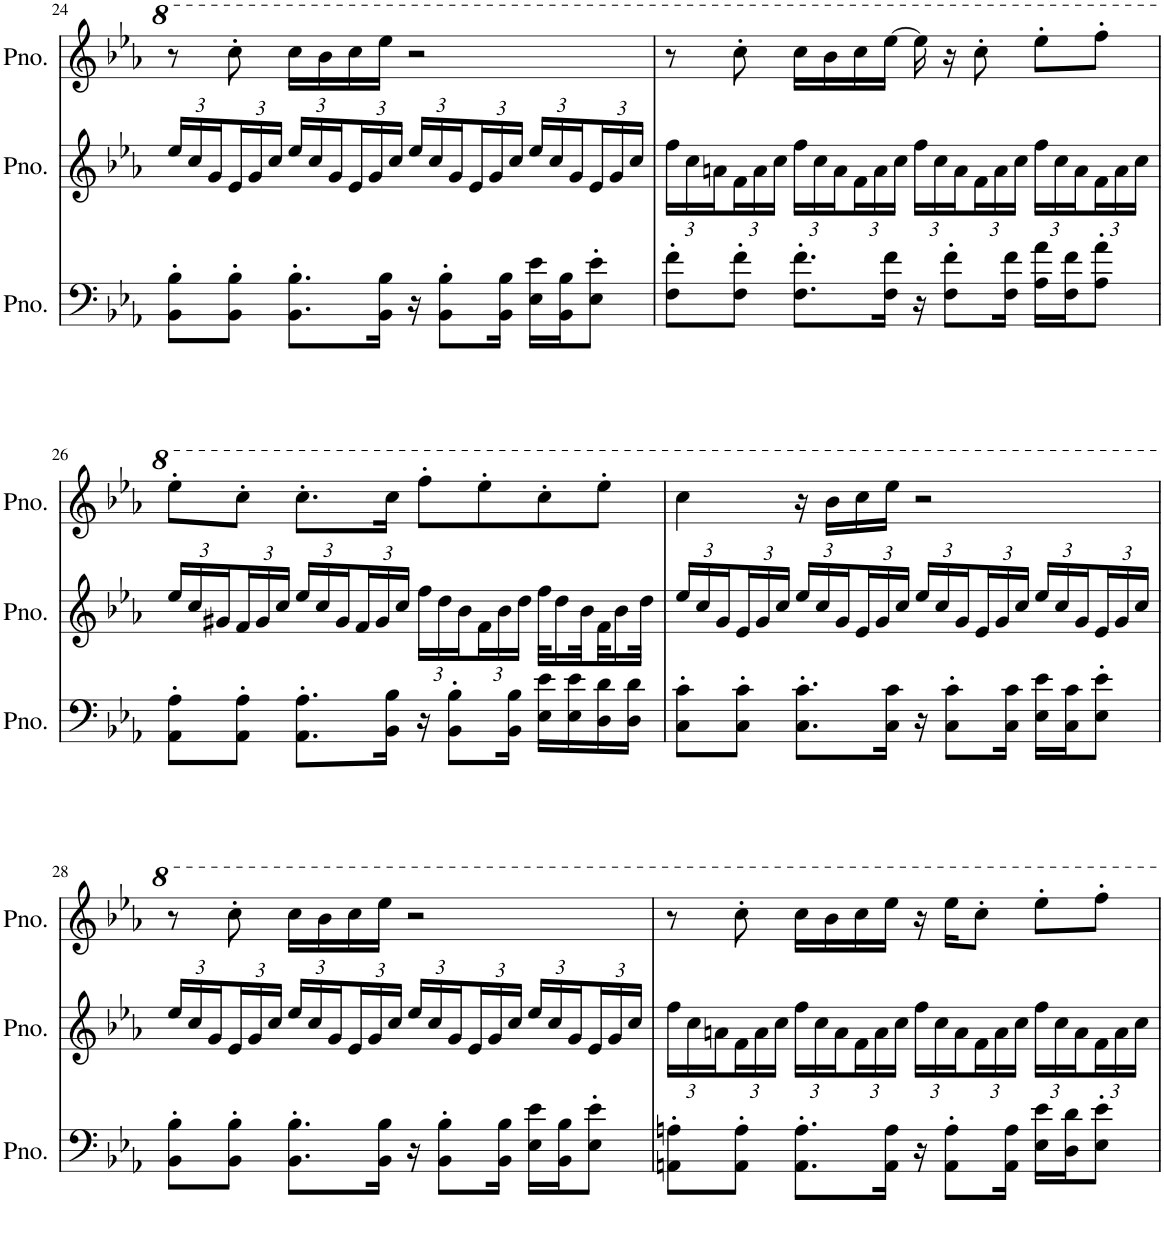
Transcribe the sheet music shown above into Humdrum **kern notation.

**kern	**kern	**kern
*part3	*part2	*part1
*staff3	*staff2	*staff1
*I"Piano	*I"Piano	*I"Piano
*I'Pno.	*I'Pno.	*I'Pno.
!!LO:PB:g=z
*clefF4	*clefG2	*clefG2
*k[b-e-a-]	*k[b-e-a-]	*k[b-e-a-]
*M4/4	*M4/4	*M4/4
*	*Xbrackettup	*
=24	=24	=24
8BB-\' 8B-\'L	24ee-/LL	8r
.	24cc/	.
.	24g/	.
8BB-\' 8B-\'J	24e-/	8ccc'\
.	24g/	.
.	24cc/JJ	.
8.BB-\' 8.B-\'L	24ee-/LL	16ccc\LL
.	24cc/	.
.	.	16bb-\
.	24g/	.
.	24e-/	16ccc\
.	24g/	.
16BB-\ 16B-\Jk	.	16eee-\JJ
.	24cc/JJ	.
16r	24ee-/LL	2r
.	24cc/	.
8BB-\' 8B-\'L	.	.
.	24g/	.
.	24e-/	.
.	24g/	.
16BB-\ 16B-\Jk	.	.
.	24cc/JJ	.
16E-\ 16e-\LL	24ee-/LL	.
.	24cc/	.
16BB-\ 16B-\J	.	.
.	24g/	.
8E-\' 8e-\'J	24e-/	.
.	24g/	.
.	24cc/JJ	.
=25	=25	=25
8F\' 8f\'L	24ff\LL	8r
.	24cc\	.
.	24an\	.
8F\' 8f\'J	24f\	8ccc'\
.	24a\	.
.	24cc\JJ	.
8.F\' 8.f\'L	24ff\LL	16ccc\LL
.	24cc\	.
.	.	16bb-\
.	24a\	.
.	24f\	16ccc\
.	24a\	.
16F\ 16f\Jk	.	[16eee-\JJ
.	24cc\JJ	.
16r	24ff\LL	16eee-\]
.	24cc\	.
8F\' 8f\'L	.	16r
.	24a\	.
.	24f\	8ccc'\
.	24a\	.
16F\ 16f\Jk	.	.
.	24cc\JJ	.
16A-\ 16a-\LL	24ff\LL	8eee-'\L
.	24cc\	.
16F\ 16f\J	.	.
.	24a\	.
8A-\' 8a-\'J	24f\	8fff'\J
.	24a\	.
.	24cc\JJ	.
!!LO:LB:g=z
=26	=26	=26
8AA-\' 8A-\'L	24ee-/LL	8eee-'\L
.	24cc/	.
.	24g#X/	.
8AA-\' 8A-\'J	24f/	8ccc'\J
.	24g#/	.
.	24cc/JJ	.
8.AA-\' 8.A-\'L	24ee-/LL	8.ccc'\L
.	24cc/	.
.	24g#/	.
.	24f/	.
.	24g#/	.
16BB-\ 16B-\Jk	.	16ccc\Jk
.	24cc/JJ	.
16r	24ff\LL	8fff'\L
.	24dd\	.
8BB-\' 8B-\'L	.	.
.	24b-\	.
.	24f\	8eee-'\
.	24b-\	.
16BB-\ 16B-\Jk	.	.
.	24dd\JJ	.
16E-\ 16e-\LL	32ff\KLL	8ccc'\
.	16dd\	.
16E-\ 16e-\	.	.
.	32b-\L	.
16D\ 16d\	32f\J	8eee-'\J
.	16b-\	.
16D\ 16d\JJ	.	.
.	32dd\JJk	.
=27	=27	=27
8C\' 8c\'L	24ee-/LL	4ccc\
.	24cc/	.
.	24g/	.
8C\' 8c\'J	24e-/	.
.	24g/	.
.	24cc/JJ	.
8.C\' 8.c\'L	24ee-/LL	16r
.	24cc/	.
.	.	16bb-\LL
.	24g/	.
.	24e-/	16ccc\
.	24g/	.
16C\ 16c\Jk	.	16eee-\JJ
.	24cc/JJ	.
16r	24ee-/LL	2r
.	24cc/	.
8C\' 8c\'L	.	.
.	24g/	.
.	24e-/	.
.	24g/	.
16C\ 16c\Jk	.	.
.	24cc/JJ	.
16E-\ 16e-\LL	24ee-/LL	.
.	24cc/	.
16C\ 16c\J	.	.
.	24g/	.
8E-\' 8e-\'J	24e-/	.
.	24g/	.
.	24cc/JJ	.
!!LO:LB:g=z
=28	=28	=28
8BB-\' 8B-\'L	24ee-/LL	8r
.	24cc/	.
.	24g/	.
8BB-\' 8B-\'J	24e-/	8ccc'\
.	24g/	.
.	24cc/JJ	.
8.BB-\' 8.B-\'L	24ee-/LL	16ccc\LL
.	24cc/	.
.	.	16bb-\
.	24g/	.
.	24e-/	16ccc\
.	24g/	.
16BB-\ 16B-\Jk	.	16eee-\JJ
.	24cc/JJ	.
16r	24ee-/LL	2r
.	24cc/	.
8BB-\' 8B-\'L	.	.
.	24g/	.
.	24e-/	.
.	24g/	.
16BB-\ 16B-\Jk	.	.
.	24cc/JJ	.
16E-\ 16e-\LL	24ee-/LL	.
.	24cc/	.
16BB-\ 16B-\J	.	.
.	24g/	.
8E-\' 8e-\'J	24e-/	.
.	24g/	.
.	24cc/JJ	.
=29	=29	=29
8AAn\' 8An\'L	24ff\LL	8r
.	24cc\	.
.	24an\	.
8AA\' 8A\'J	24f\	8ccc'\
.	24a\	.
.	24cc\JJ	.
8.AA\' 8.A\'L	24ff\LL	16ccc\LL
.	24cc\	.
.	.	16bb-\
.	24a\	.
.	24f\	16ccc\
.	24a\	.
16AA\ 16A\Jk	.	16eee-\JJ
.	24cc\JJ	.
16r	24ff\LL	16r
.	24cc\	.
8AA\' 8A\'L	.	16eee-\KL
.	24a\	.
.	24f\	8ccc'\J
.	24a\	.
16AA\ 16A\Jk	.	.
.	24cc\JJ	.
16E-\ 16e-\LL	24ff\LL	8eee-'\L
.	24cc\	.
16D\ 16d\J	.	.
.	24a\	.
8E-\' 8e-\'J	24f\	8fff'\J
.	24a\	.
.	24cc\JJ	.
=	=	=
*-	*-	*-
